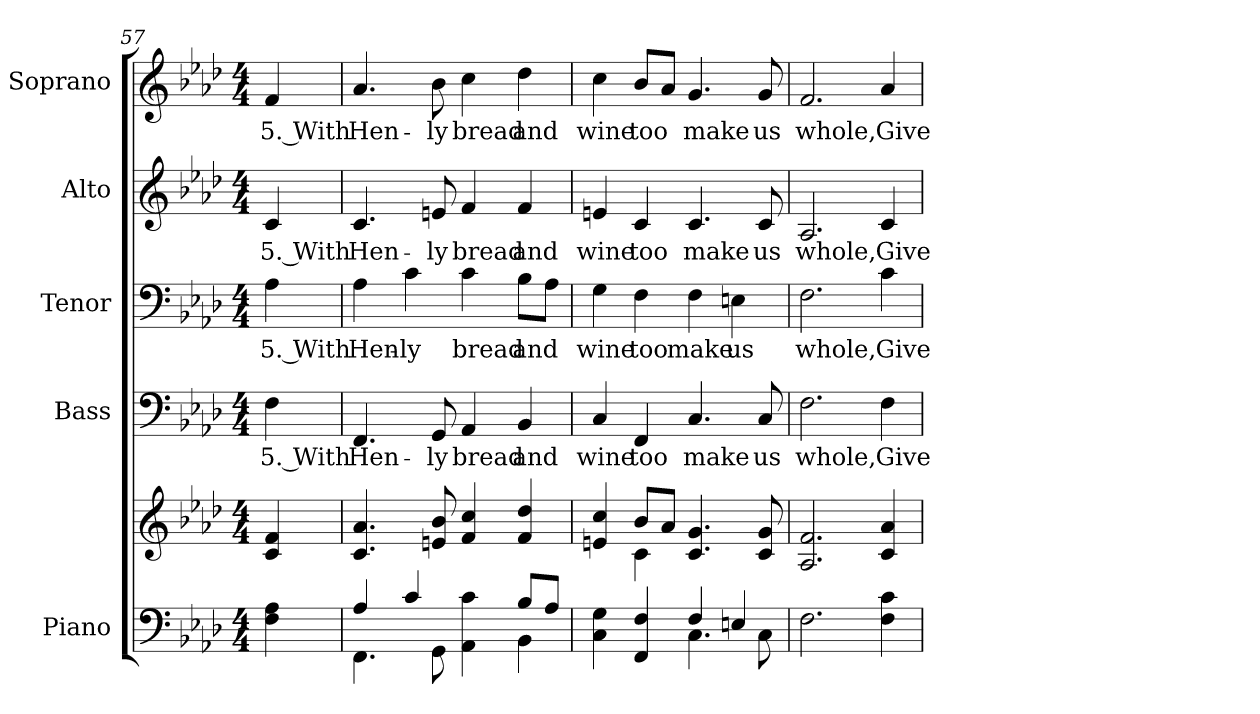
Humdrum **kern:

**kern	**kern	**kern	**text	**kern	**text	**kern	**text	**kern	**text
*part5	*part5	*part4	*part4	*part3	*part3	*part2	*part2	*part1	*part1
*staff6	*staff5	*staff4	*staff4	*staff3	*staff3	*staff2	*staff2	*staff1	*staff1
*I"Piano	*	*I"Bass	*	*I"Tenor	*	*I"Alto	*	*I"Soprano	*
*I'Pno.	*	*I'B.	*	*I'T.	*	*I'A.	*	*I'S.	*
*clefF4	*clefG2	*clefF4	*	*clefF4	*	*clefG2	*	*clefG2	*
*k[b-e-a-d-]	*k[b-e-a-d-]	*k[b-e-a-d-]	*	*k[b-e-a-d-]	*	*k[b-e-a-d-]	*	*k[b-e-a-d-]	*
*A-:	*A-:	*A-:	*	*A-:	*	*A-:	*	*A-:	*
*M4/4	*M4/4	*M4/4	*	*M4/4	*	*M4/4	*	*M4/4	*
=57	=57	=57	=57	=57	=57	=57	=57	=57	=57
!	!	!	!LO:LY:b:color=#000000	!	!	!	!	!	!
!	!	!	!	!	!LO:LY:b:color=#000000	!	!	!	!
!	!	!	!	!	!	!	!LO:LY:b:color=#000000	!	!
!	!	!	!	!	!	!	!	!	!LO:LY:b:color=#000000
4Fi\ 4A-i	4ci/ 4fi	4Fi\	5. With	4A-i\	5. With	4ci/	5. With	4fi/	5. With
!!LO:PB:g=z
=58	=58	=58	=58	=58	=58	=58	=58	=58	=58
*^	*	*	*	*	*	*	*	*	*
!	!	!	!	!LO:LY:b:color=#000000	!	!	!	!	!	!
!	!	!	!	!	!	!LO:LY:b:color=#000000	!	!	!	!
!	!	!	!	!	!	!	!	!LO:LY:b:color=#000000	!	!
!	!	!	!	!	!	!	!	!	!	!LO:LY:b:color=#000000
4A-i/	4.FFi\	4.ci/ 4.a-i	4.FFi/	Hen-	4A-i\	Hen-	4.ci/	Hen-	4.a-i/	Hen-
!	!	!	!	!	!	!LO:LY:b:color=#000000	!	!	!	!
4ci/	.	.	.	.	4ci\	-ly	.	.	.	.
!	!	!	!	!LO:LY:b:color=#000000	!	!	!	!	!	!
!	!	!	!	!	!	!	!	!LO:LY:b:color=#000000	!	!
!	!	!	!	!	!	!	!	!	!	!LO:LY:b:color=#000000
.	8GGi\	8eni/ 8b-i	8GGi/	-ly	.	.	8eni/	-ly	8b-i\	-ly
!	!	!	!	!LO:LY:b:color=#000000	!	!	!	!	!	!
!	!	!	!	!	!	!LO:LY:b:color=#000000	!	!	!	!
!	!	!	!	!	!	!	!	!LO:LY:b:color=#000000	!	!
!	!	!	!	!	!	!	!	!	!	!LO:LY:b:color=#000000
4AA-i\ 4ci	4ryy	4fi/ 4cci	4AA-i/	bread	4ci\	bread	4fi/	bread	4cci\	bread
!	!	!	!	!LO:LY:b:color=#000000	!	!	!	!	!	!
!	!	!	!	!	!	!LO:LY:b:color=#000000	!	!	!	!
!	!	!	!	!	!	!	!	!LO:LY:b:color=#000000	!	!
!	!	!	!	!	!	!	!	!	!	!LO:LY:b:color=#000000
8B-i/L	4BB-i\	4fi/ 4dd-i	4BB-i/	and	8B-i\L	and	4fi/	and	4dd-i\	and
8A-i/J	.	.	.	.	8A-i\J	.	.	.	.	.
=59	=59	=59	=59	=59	=59	=59	=59	=59	=59	=59
*	*	*^	*	*	*	*	*	*	*	*
!	!	!	!	!	!LO:LY:b:color=#000000	!	!	!	!	!	!
!	!	!	!	!	!	!	!LO:LY:b:color=#000000	!	!	!	!
!	!	!	!	!	!	!	!	!	!LO:LY:b:color=#000000	!	!
!	!	!	!	!	!	!	!	!	!	!	!LO:LY:b:color=#000000
4Ci\ 4Gi	2ryy	4eni/ 4cci	4ryy	4Ci/	wine	4Gi\	wine	4eni/	wine	4cci\	wine
!	!	!	!	!	!LO:LY:b:color=#000000	!	!	!	!	!	!
!	!	!	!	!	!	!	!LO:LY:b:color=#000000	!	!	!	!
!	!	!	!	!	!	!	!	!	!LO:LY:b:color=#000000	!	!
!	!	!	!	!	!	!	!	!	!	!	!LO:LY:b:color=#000000
4FFi/ 4Fi	.	8b-i/L	4ci\	4FFi/	too	4Fi\	too	4ci/	too	8b-i/L	too
.	.	8a-i/J	.	.	.	.	.	.	.	8a-i/J	.
!	!	!	!	!	!LO:LY:b:color=#000000	!	!	!	!	!	!
!	!	!	!	!	!	!	!LO:LY:b:color=#000000	!	!	!	!
!	!	!	!	!	!	!	!	!	!LO:LY:b:color=#000000	!	!
!	!	!	!	!	!	!	!	!	!	!	!LO:LY:b:color=#000000
4Fi/	4.Ci\	4.ci/ 4.gi	2ryy	4.Ci/	make	4Fi\	make	4.ci/	make	4.gi/	make
!	!	!	!	!	!	!	!LO:LY:b:color=#000000	!	!	!	!
4Eni/	.	.	.	.	.	4Eni\	us	.	.	.	.
!	!	!	!	!	!LO:LY:b:color=#000000	!	!	!	!	!	!
!	!	!	!	!	!	!	!	!	!LO:LY:b:color=#000000	!	!
!	!	!	!	!	!	!	!	!	!	!	!LO:LY:b:color=#000000
.	8Ci\	8ci/ 8gi	.	8Ci/	us	.	.	8ci/	us	8gi/	us
*v	*v	*	*	*	*	*	*	*	*	*	*
*	*v	*v	*	*	*	*	*	*	*	*
!!LO:PB:g=z
=60	=60	=60	=60	=60	=60	=60	=60	=60	=60
*^	*	*	*	*	*	*	*	*	*
!	!	!	!	!LO:LY:b:color=#000000	!	!	!	!	!	!
*v	*v	*	*	*	*	*	*	*	*	*
*^	*	*	*	*	*	*	*	*	*
!	!	!	!	!	!	!LO:LY:b:color=#000000	!	!	!	!
*v	*v	*	*	*	*	*	*	*	*	*
*^	*	*	*	*	*	*	*	*	*
!	!	!	!	!	!	!	!	!LO:LY:b:color=#000000	!	!
*v	*v	*	*	*	*	*	*	*	*	*
*^	*	*	*	*	*	*	*	*	*
!	!	!	!	!	!	!	!	!	!	!LO:LY:b:color=#000000
*v	*v	*	*	*	*	*	*	*	*	*
2.Fi\	2.A-i/ 2.fi	2.Fi\	whole,	2.Fi\	whole,	2.A-i/	whole,	2.fi/	whole,
!	!	!	!LO:LY:b:color=#000000	!	!	!	!	!	!
!	!	!	!	!	!LO:LY:b:color=#000000	!	!	!	!
!	!	!	!	!	!	!	!LO:LY:b:color=#000000	!	!
!	!	!	!	!	!	!	!	!	!LO:LY:b:color=#000000
4Fi\ 4ci	4ci/ 4a-i	4Fi\	Give	4ci\	Give	4ci/	Give	4a-i/	Give
=	=	=	=	=	=	=	=	=	=
*-	*-	*-	*-	*-	*-	*-	*-	*-	*-
